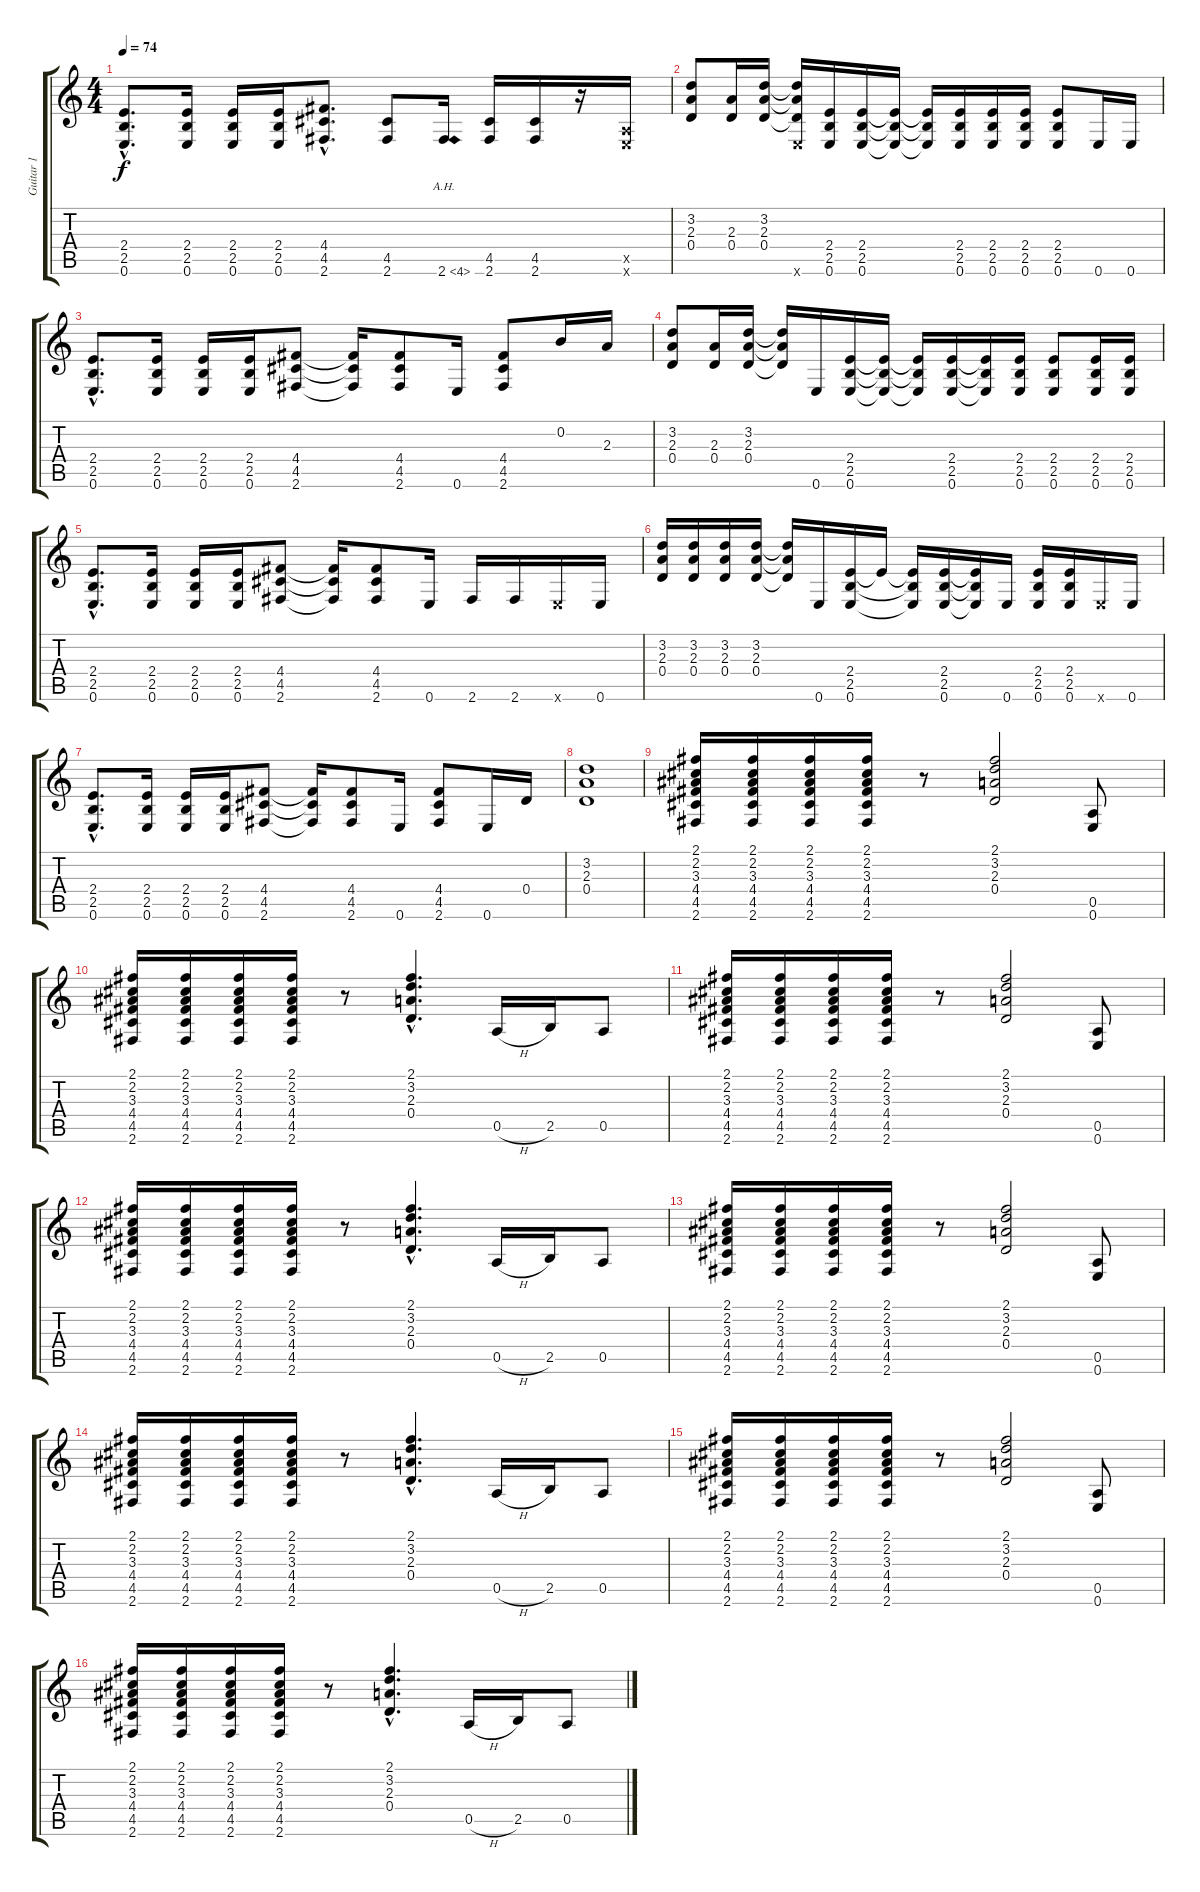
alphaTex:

\track ("Guitar 1" "Guitar 1") {instrument electricguitarclean}
\staff {score tabs}
\tuning (E4 B3 G3 D3 A2 E2) {hide}
\ts (4 4)
\tempo 74
\clef g2
\ks c
(2.4{hac} 2.5{hac} 0.6{hac}).8{d dy f} (2.4 2.5 0.6).16 (2.4 2.5 0.6).16 (2.4 2.5 0.6).16 (4.4{hac} 4.5{hac} 2.6{hac}).8{d} (4.5 2.6).8 2.6{ah 2}.16 (4.5 2.6).16 (4.5 2.6).16 r.16 (0.5{x} 0.6{x}).16 |
(3.2 2.3 0.4).8 (2.3 0.4).16 (3.2 2.3 0.4).16 (3.2{t} 2.3{t} 0.4{t} 0.6{x}).16 (2.4 2.5 0.6).16 (2.4 2.5 0.6).16 (2.4{t} 2.5{t} 0.6{t}).16 (2.4{t} 2.5{t} 0.6{t}).16 (2.4 2.5 0.6).16 (2.4 2.5 0.6).16 (2.4 2.5 0.6).16 (2.4 2.5 0.6).8 0.6.16 0.6.16 |
(2.4{hac} 2.5{hac} 0.6{hac}).8{d} (2.4 2.5 0.6).16 (2.4 2.5 0.6).16 (2.4 2.5 0.6).16 (4.4 4.5 2.6).8 (4.4{t} 4.5{t} 2.6{t}).16 (4.4 4.5 2.6).8 0.6.16 (4.4 4.5 2.6).8 0.2.16 2.3.16 |
(3.2 2.3 0.4).8 (2.3 0.4).16 (3.2 2.3 0.4).16 (3.2{t} 2.3{t} 0.4{t}).16 0.6.16 (2.4 2.5 0.6).16 (2.4{t} 2.5{t} 0.6{t}).16 (2.4{t} 2.5{t} 0.6{t}).16 (2.4 2.5 0.6).16 (2.4{t} 2.5{t} 0.6{t}).16 (2.4 2.5 0.6).16 (2.4 2.5 0.6).8 (2.4 2.5 0.6).16 (2.4 2.5 0.6).16 |
(2.4{hac} 2.5{hac} 0.6{hac}).8{d} (2.4 2.5 0.6).16 (2.4 2.5 0.6).16 (2.4 2.5 0.6).16 (4.4 4.5 2.6).8 (4.4{t} 4.5{t} 2.6{t}).16 (4.4 4.5 2.6).8 0.6.16 2.6.16 2.6.16 0.6{x}.16 0.6.16 |
(3.2 2.3 0.4).16 (3.2 2.3 0.4).16 (3.2 2.3 0.4).16 (3.2 2.3 0.4).16 (3.2{t} 2.3{t} 0.4{t}).16 0.6.16 (2.4 2.5 0.6).16 2.4{t}.16 (2.4{t} 2.5{t} 0.6{t}).16 (2.4 2.5 0.6).16 (2.4{t} 2.5{t} 0.6{t}).16 0.6.16 (2.4 2.5 0.6).16 (2.4 2.5 0.6).16 0.6{x}.16 0.6.16 |
(2.4{hac} 2.5{hac} 0.6{hac}).8{d} (2.4 2.5 0.6).16 (2.4 2.5 0.6).16 (2.4 2.5 0.6).16 (4.4 4.5 2.6).8 (4.4{t} 4.5{t} 2.6{t}).16 (4.4 4.5 2.6).8 0.6.16 (4.4 4.5 2.6).8 0.6.16 0.4.16 |
(3.2 2.3 0.4).1 |
(2.1 2.2 3.3 4.4 4.5 2.6).16{instrument electricguitarclean} (2.1 2.2 3.3 4.4 4.5 2.6).16 (2.1 2.2 3.3 4.4 4.5 2.6).16 (2.1 2.2 3.3 4.4 4.5 2.6).16 r.8 (2.1 3.2 2.3 0.4).2 (0.5 0.6).8 |
(2.1 2.2 3.3 4.4 4.5 2.6).16 (2.1 2.2 3.3 4.4 4.5 2.6).16 (2.1 2.2 3.3 4.4 4.5 2.6).16 (2.1 2.2 3.3 4.4 4.5 2.6).16 r.8 (2.1{hac} 3.2{hac} 2.3{hac} 0.4{hac}).4{d} 0.5{h}.16 2.5.16 0.5.8 |
(2.1 2.2 3.3 4.4 4.5 2.6).16 (2.1 2.2 3.3 4.4 4.5 2.6).16 (2.1 2.2 3.3 4.4 4.5 2.6).16 (2.1 2.2 3.3 4.4 4.5 2.6).16 r.8 (2.1 3.2 2.3 0.4).2 (0.5 0.6).8 |
(2.1 2.2 3.3 4.4 4.5 2.6).16 (2.1 2.2 3.3 4.4 4.5 2.6).16 (2.1 2.2 3.3 4.4 4.5 2.6).16 (2.1 2.2 3.3 4.4 4.5 2.6).16 r.8 (2.1{hac} 3.2{hac} 2.3{hac} 0.4{hac}).4{d} 0.5{h}.16 2.5.16 0.5.8 |
(2.1 2.2 3.3 4.4 4.5 2.6).16 (2.1 2.2 3.3 4.4 4.5 2.6).16 (2.1 2.2 3.3 4.4 4.5 2.6).16 (2.1 2.2 3.3 4.4 4.5 2.6).16 r.8 (2.1 3.2 2.3 0.4).2 (0.5 0.6).8 |
(2.1 2.2 3.3 4.4 4.5 2.6).16 (2.1 2.2 3.3 4.4 4.5 2.6).16 (2.1 2.2 3.3 4.4 4.5 2.6).16 (2.1 2.2 3.3 4.4 4.5 2.6).16 r.8 (2.1{hac} 3.2{hac} 2.3{hac} 0.4{hac}).4{d} 0.5{h}.16 2.5.16 0.5.8 |
(2.1 2.2 3.3 4.4 4.5 2.6).16 (2.1 2.2 3.3 4.4 4.5 2.6).16 (2.1 2.2 3.3 4.4 4.5 2.6).16 (2.1 2.2 3.3 4.4 4.5 2.6).16 r.8 (2.1 3.2 2.3 0.4).2 (0.5 0.6).8 |
(2.1 2.2 3.3 4.4 4.5 2.6).16 (2.1 2.2 3.3 4.4 4.5 2.6).16 (2.1 2.2 3.3 4.4 4.5 2.6).16 (2.1 2.2 3.3 4.4 4.5 2.6).16 r.8 (2.1{hac} 3.2{hac} 2.3{hac} 0.4{hac}).4{d} 0.5{h}.16 2.5.16 0.5.8
